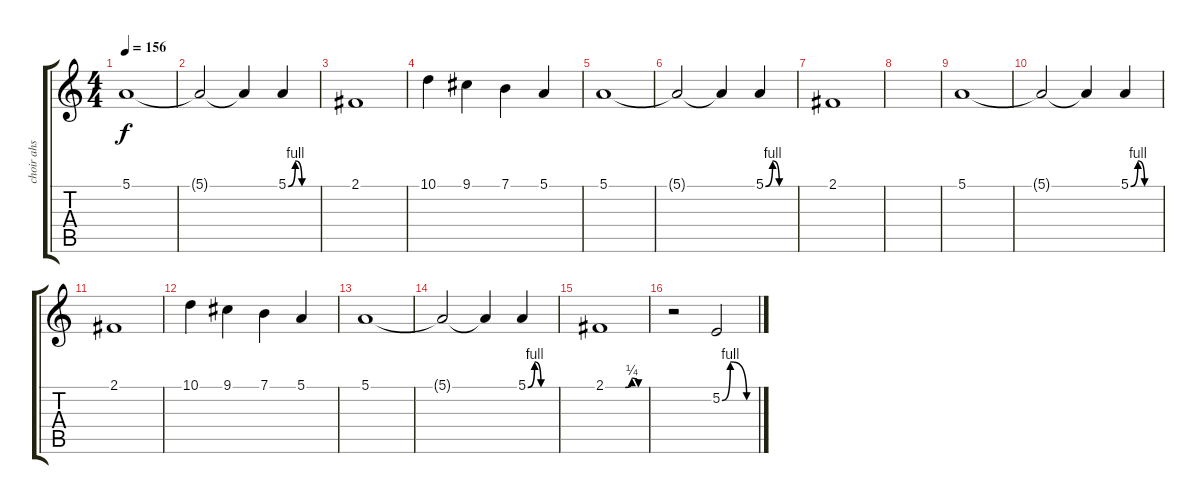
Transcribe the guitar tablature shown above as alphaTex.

\track ("choir ahs" "choir ahs") {instrument choiraahs}
\staff {score tabs}
\tuning (E4 B3 G3 D3 A2 E2) {hide}
\ts (4 4)
\tempo 156
\clef g2
\ks c
5.1.1{dy f} |
5.1{t}.2 5.1{t}.4 5.1{be (custom 0 0 15 4 29 0 60 0)}.4 |
2.1.1 |
10.1.4 9.1.4 7.1.4 5.1.4 |
5.1.1 |
5.1{t}.2 5.1{t}.4 5.1{be (custom 0 0 15 4 29 0 60 0)}.4 |
2.1.1 |
|
5.1.1 |
5.1{t}.2 5.1{t}.4 5.1{be (custom 0 0 15 4 29 0 60 0)}.4 |
2.1.1 |
10.1.4 9.1.4 7.1.4 5.1.4 |
5.1.1 |
5.1{t}.2 5.1{t}.4 5.1{be (custom 0 0 15 4 29 0 60 0)}.4 |
2.1{be (custom 0 0 30 0 40 1 50 0 60 0)}.1 |
r.2 5.2{be (custom 0 0 15 4 45 0 60 0)}.2
